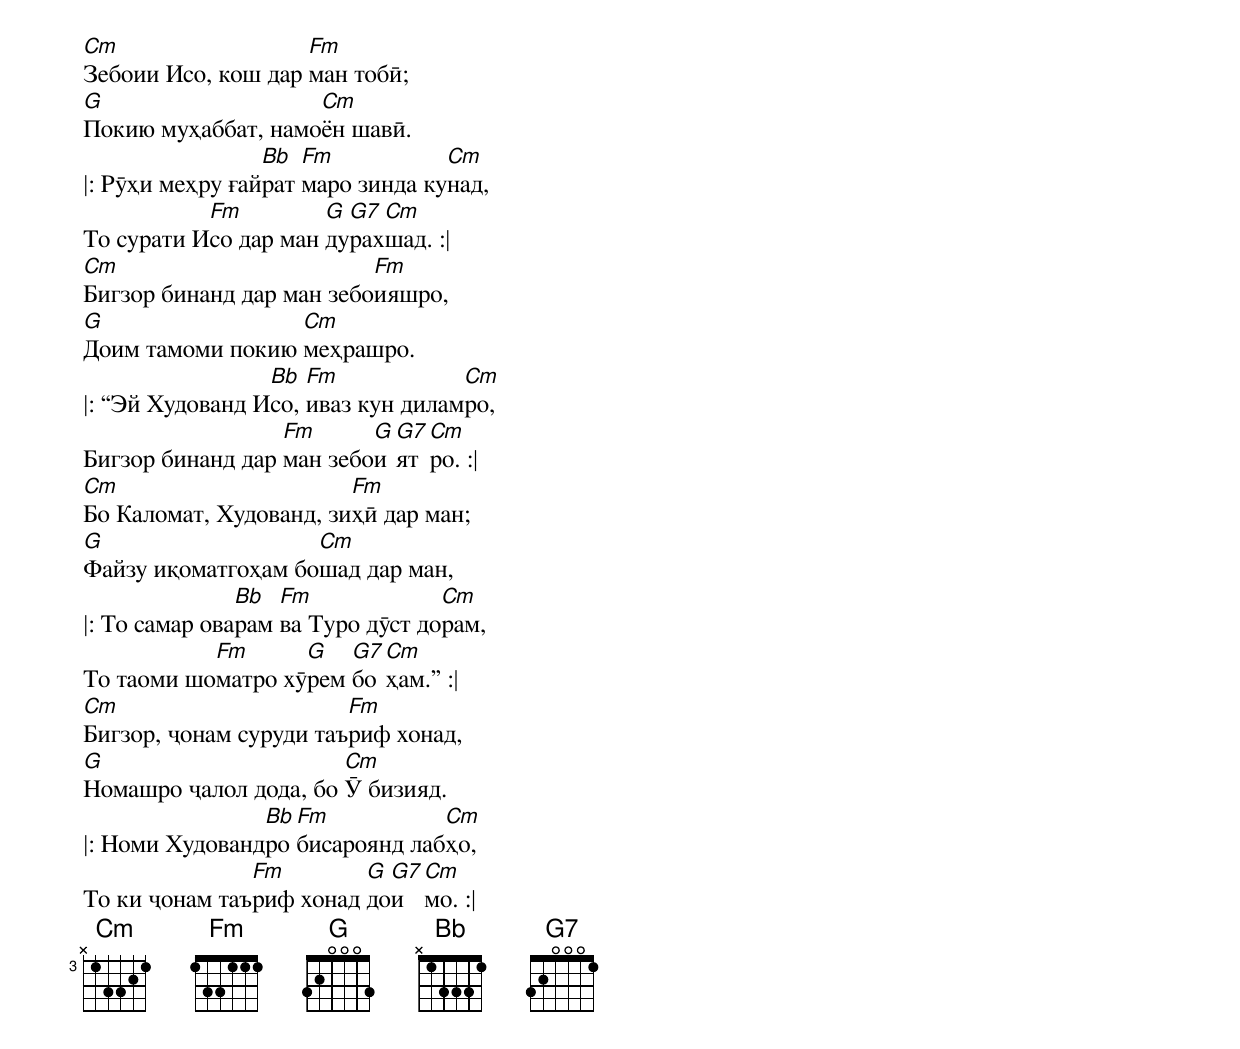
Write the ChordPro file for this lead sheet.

[Cm]Зебоии Исо, кош дар [Fm]ман тобӣ;
[G]Покию муҳаббат, намо[Cm]ён шавӣ.
|: Рӯҳи меҳру ғай[Bb]рат [Fm]маро зинда ку[Cm]над,
То сурати И[Fm]со дар ман [G]ду[G7]рах[Cm]шад. :|
[Cm]Бигзор бинанд дар ман зебо[Fm]ияшро,
[G]Доим тамоми покию [Cm]меҳрашро.
|: “Эй Худованд И[Bb]со, [Fm]иваз кун дилам[Cm]ро,
Бигзор бинанд дар [Fm]ман зебо[G]и[G7]ят[Cm]ро. :|
[Cm]Бо Каломат, Худованд, зи[Fm]ҳӣ дар ман;
[G]Файзу иқоматгоҳам бо[Cm]шад дар ман,
|: То самар ова[Bb]рам [Fm]ва Туро дӯст до[Cm]рам,
То таоми шо[Fm]матро хӯ[G]рем [G7]бо [Cm]ҳам.” :|
[Cm]Бигзор, ҷонам суруди таъ[Fm]риф хонад,
[G]Номашро ҷалол дода, бо [Cm]Ӯ бизияд.
|: Номи Худованд[Bb]ро [Fm]бисароянд лаб[Cm]ҳо,
То ки ҷонам таъ[Fm]риф хонад [G]до[G7]и[Cm]мо. :|
